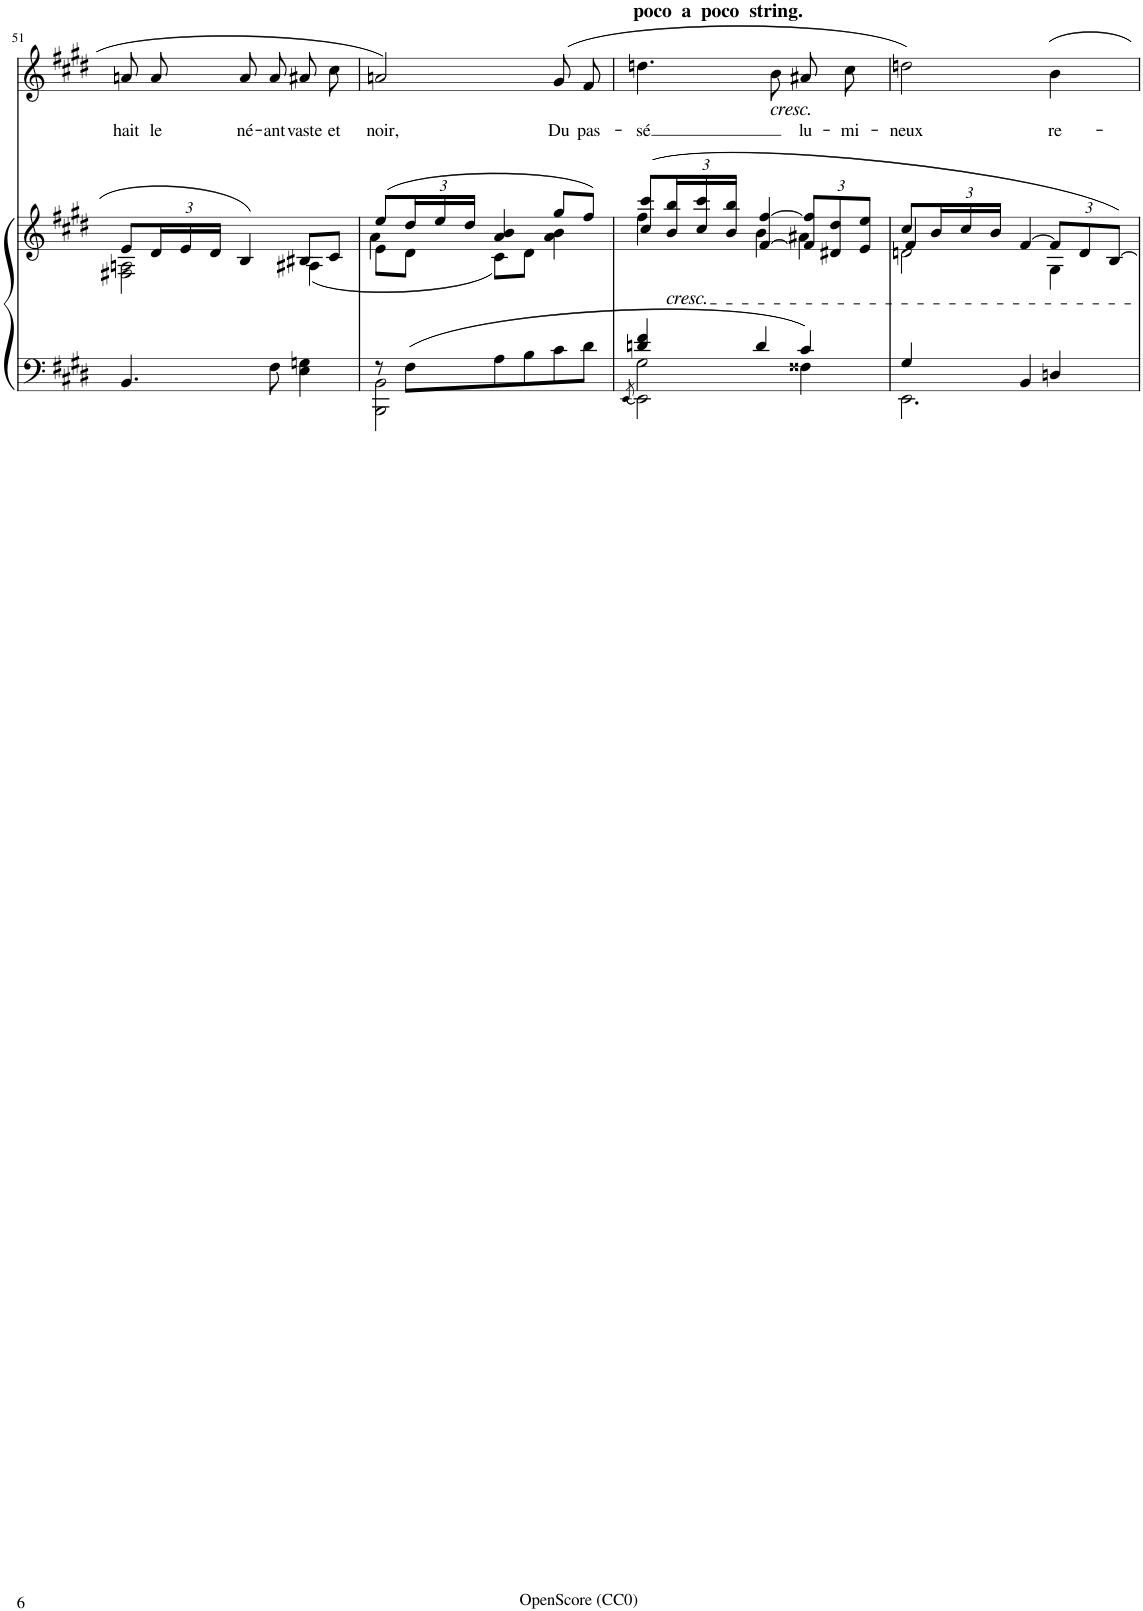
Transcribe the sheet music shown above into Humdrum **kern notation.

**kern	**kern	**kern	**text
*part2	*part2	*part1	*part1
*staff3	*staff2	*staff1	*staff1
*I"Piano	*	*I"Chant Voice	*
*I'Pno	*	*	*
!!LO:PB:g=z
*clefF4	*clefG2	*clefG2	*
*k[f#c#g#d#]	*k[f#c#g#d#]	*k[f#c#g#d#]	*
*M3/4	*M3/4	*M3/4	*
=51	=51	=51	=51
*	*^	*	*
!	!	!	!	!LO:LY:b
4.BB/	8e/L	2F#X\ 2An\	8an/L	hait
*	*Xbrackettup	*	*	*
!	!	!	!	!LO:LY:b
.	24d#/L	.	8a/J	le
.	24e/	.	.	.
.	24d#/JJ	.	.	.
!	!	!	!	!LO:LY:b
.	4B/	.	8a/L	né-
!	!	!	!	!LO:LY:b
8F#\	.	.	8a/J	-ant
!	!	!	!	!LO:LY:b
4E\ 4Gn\	8B#X/L	(4A#X\	8a#X\L	vaste
!	!	!	!	!LO:LY:b
.	8c#/J	.	8cc#\J	et
=52	=52	=52	=52	=52
*^	*	*^	*	*
!	!	!	!	!	!	!LO:LY:b
8r	2BBB\ 2BB\	(8ee/L	4a\	8e\L	2an/	noir,
8F#\L	.	24dd#/L	.	8d#\J	.	.
.	.	24ee/	.	.	.	.
.	.	24dd#/JJ	.	.	.	.
8A\	.	4a/ 4b/	4ryy	8c#\L)	.	.
8B\	.	.	.	8d#\J	.	.
!	!	!	!	!	!	!LO:LY:b
8c#\	4ryy	8gg#/L	4a\ 4b\	4ryy	(8g#/L	Du
!	!	!	!	!	!	!LO:LY:b
8d#\J	.	8ff#/J)	.	.	8f#/J	pas-
*	*	*v	*v	*v	*	*
=53	=53	=53	=53	=53
.	8qEE/	.	.	.
*	*^	*^	*	*
!	!	!	!	!	!LO:TX:a:B:t=poco  a  poco  string.	!
!	!	!	!	!	!	!LO:LY:b
4dn/ 4f#/	2EE\	2G#\	(8cc#/ 8ccc#/L	4ff#\	4.ddn\	-sé
!	!	!	!LO:TX:b:i:t=cresc.	!	!	!
.	.	.	24b/ 24bb/L	.	.	.
.	.	.	24cc#/ 24ccc#/	.	.	.
.	.	.	24b/ 24bb/JJ	.	.	.
4d/	.	.	[4f#/ [4ff#/	4b\	.	.
!	!	!	!	!	!LO:TX:b:i:t=cresc.	!
.	.	.	.	.	8b\	.
!	!	!	!	!	!	!LO:LY:b
4c#/	4F##X\	4ryy	12f#/] 12ff#/]L	4a#X\	8a#X\L	lu-
.	.	.	12d#X/ 12dd#/	.	.	.
!	!	!	!	!	!	!LO:LY:b
.	.	.	.	.	8cc#\J	-mi-
.	.	.	12e/ 12ee/J	.	.	.
*	*v	*v	*	*	*	*
=54	=54	=54	=54	=54	=54
*	*	*	*^	*	*
!	!	!	!	!	!	!LO:LY:b
4G#/	2.EE\	8cc#/L	2dn\	4f#/	2ddn\)	-neux
.	.	24b/L	.	.	.	.
.	.	24cc#/	.	.	.	.
.	.	24b/JJ	.	.	.	.
4BB/	.	[4f#/	.	2ryy	.	.
!	!	!	!	!	!	!LO:LY:b
4Dn/	.	12f#/L]	4G#\	.	4b\	re-
.	.	12d/	.	.	.	.
.	.	[12B/J)	.	.	.	.
*v	*v	*	*	*	*	*
*	*v	*v	*v	*	*
=	=	=	=
*-	*-	*-	*-
